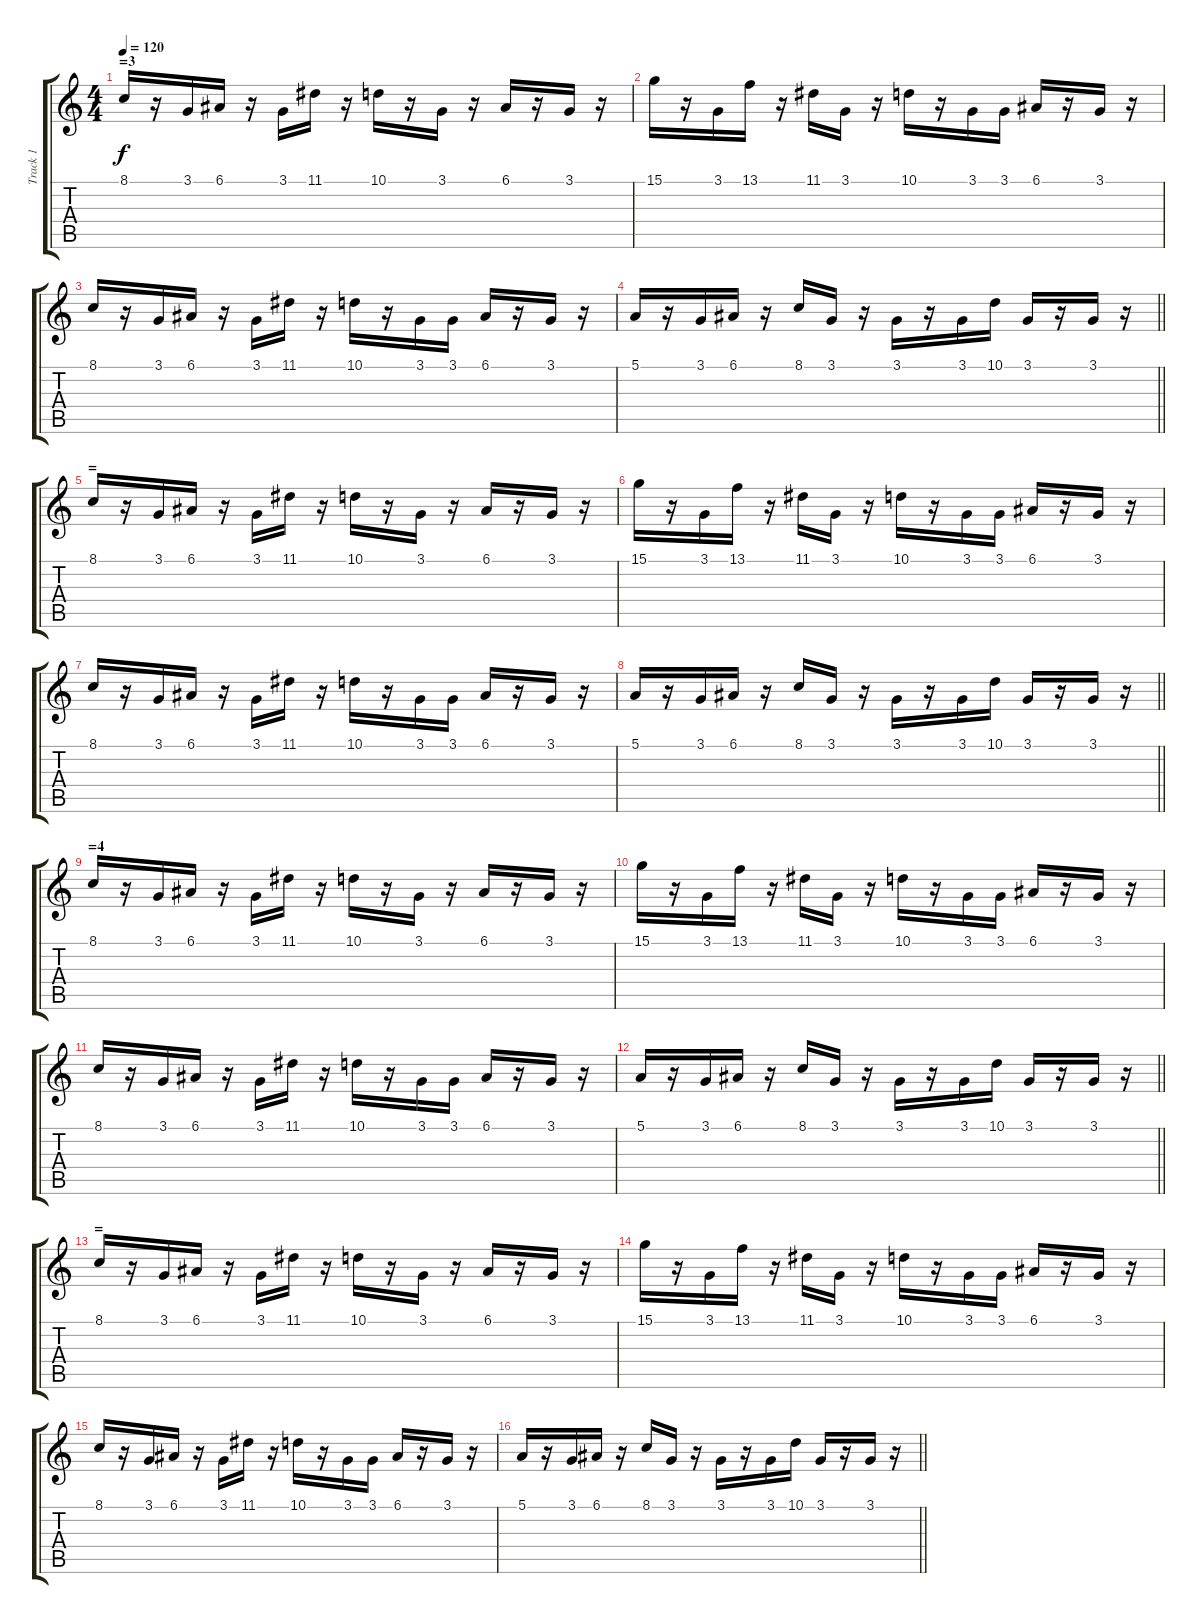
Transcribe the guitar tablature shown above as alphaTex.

\track ("Track 1" "Track 1") {instrument fx1rain}
\staff {score tabs}
\tuning (E4 B3 G3 D3 A2 E2) {hide}
\ts (4 4)
\section ("" "=3")
\tempo 120
\clef g2
\ks c
8.1.16{dy f} r.16 3.1.16 6.1.16 r.16 3.1.16 11.1.16 r.16 10.1.16 r.16 3.1.16 r.16 6.1.16 r.16 3.1.16 r.16 |
15.1.16 r.16 3.1.16 13.1.16 r.16 11.1.16 3.1.16 r.16 10.1.16 r.16 3.1.16 3.1.16 6.1.16 r.16 3.1.16 r.16 |
8.1.16 r.16 3.1.16 6.1.16 r.16 3.1.16 11.1.16 r.16 10.1.16 r.16 3.1.16 3.1.16 6.1.16 r.16 3.1.16 r.16 |
\barLineRight lightlight
5.1.16 r.16 3.1.16 6.1.16 r.16 8.1.16 3.1.16 r.16 3.1.16 r.16 3.1.16 10.1.16 3.1.16 r.16 3.1.16 r.16 |
\section ("" "=")
8.1.16 r.16 3.1.16 6.1.16 r.16 3.1.16 11.1.16 r.16 10.1.16 r.16 3.1.16 r.16 6.1.16 r.16 3.1.16 r.16 |
15.1.16 r.16 3.1.16 13.1.16 r.16 11.1.16 3.1.16 r.16 10.1.16 r.16 3.1.16 3.1.16 6.1.16 r.16 3.1.16 r.16 |
8.1.16 r.16 3.1.16 6.1.16 r.16 3.1.16 11.1.16 r.16 10.1.16 r.16 3.1.16 3.1.16 6.1.16 r.16 3.1.16 r.16 |
\barLineRight lightlight
5.1.16 r.16 3.1.16 6.1.16 r.16 8.1.16 3.1.16 r.16 3.1.16 r.16 3.1.16 10.1.16 3.1.16 r.16 3.1.16 r.16 |
\section ("" "=4")
8.1.16 r.16 3.1.16 6.1.16 r.16 3.1.16 11.1.16 r.16 10.1.16 r.16 3.1.16 r.16 6.1.16 r.16 3.1.16 r.16 |
15.1.16 r.16 3.1.16 13.1.16 r.16 11.1.16 3.1.16 r.16 10.1.16 r.16 3.1.16 3.1.16 6.1.16 r.16 3.1.16 r.16 |
8.1.16 r.16 3.1.16 6.1.16 r.16 3.1.16 11.1.16 r.16 10.1.16 r.16 3.1.16 3.1.16 6.1.16 r.16 3.1.16 r.16 |
\barLineRight lightlight
5.1.16 r.16 3.1.16 6.1.16 r.16 8.1.16 3.1.16 r.16 3.1.16 r.16 3.1.16 10.1.16 3.1.16 r.16 3.1.16 r.16 |
\section ("" "=")
8.1.16 r.16 3.1.16 6.1.16 r.16 3.1.16 11.1.16 r.16 10.1.16 r.16 3.1.16 r.16 6.1.16 r.16 3.1.16 r.16 |
15.1.16 r.16 3.1.16 13.1.16 r.16 11.1.16 3.1.16 r.16 10.1.16 r.16 3.1.16 3.1.16 6.1.16 r.16 3.1.16 r.16 |
8.1.16 r.16 3.1.16 6.1.16 r.16 3.1.16 11.1.16 r.16 10.1.16 r.16 3.1.16 3.1.16 6.1.16 r.16 3.1.16 r.16 |
\barLineRight lightlight
5.1.16 r.16 3.1.16 6.1.16 r.16 8.1.16 3.1.16 r.16 3.1.16 r.16 3.1.16 10.1.16 3.1.16 r.16 3.1.16 r.16
